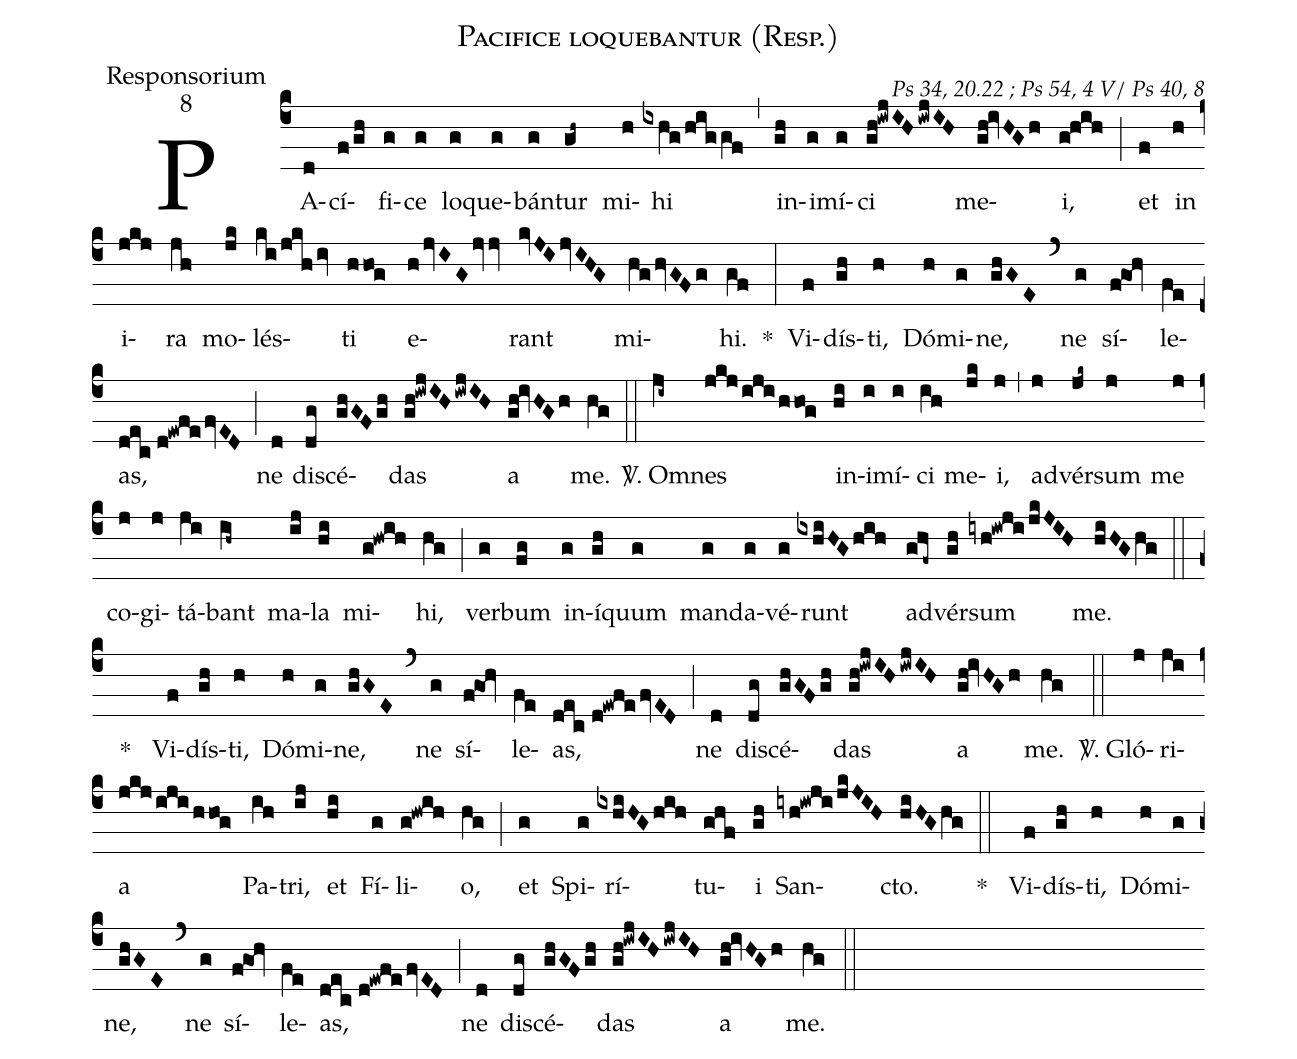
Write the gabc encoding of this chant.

name:Pacifice loquebantur (Resp.);
office-part:Responsorium;
mode:8;
commentary:Ps 34, 20.22 ; Ps 54, 4 V/ Ps 40, 8;
%%
(c4)PA(d)cí(f/gh)fi(g)ce(g) lo(g)que(g)bán(g)tur(gh~) mi(h)hi(ixhg/higgf) (,) in(gh)i(g)mí(g)ci(gh!iwjIH/iwjIH) me(gh!ivHGh)i,(g!hih) (;) et(f) in(h) i(jkj)ra(jh) mo(jk)lés(ki/jkh/iv)ti(hhog) e(h/jvIGjvjv)rant(kvJIjvIHG) mi(hg/hvGFg)hi.(gf) *(:) Vi(f)dís(gh)ti,(h) Dó(h)mi(g)ne,(ghGE) (`) ne(g) sí(f!goh)le(fe)as,(dec//d!ewfe/fvED) (;) ne(d) di(dg)scé(ghGFgh)das(gh!iwjIH/iwjIH) a(gh!ivHGh) me.(hg) (::)

<sp>V/</sp>. Om(ji~)nes(jkj/iji/hhog) in(hi)i(i)mí(i)ci(ih) me(jk)i,(j) (,) ad(j)vér(jk~)sum(j) me(j) co(j)gi(j)tá(ji)bant(ih~) ma(ij)la(hi) mi(g!hwih)hi,(hg) (;) ver(g)bum(fg) in(g)í(gh)quum(g) man(g)da(g)vé(g)runt(ixhiHGhih) ad(ghf~)vér(gh)sum(iyh!iwji/jkJIH) me.(hiHGhg) (::)
*() Vi(f)dís(gh)ti,(h) Dó(h)mi(g)ne,(ghGE) (`) ne(g) sí(f!goh)le(fe)as,(dec//d!ewfe/fvED) (;) ne(d) di(dg)scé(ghGFgh)das(gh!iwjIH/iwjIH) a(gh!ivHGh) me.(hg) (::)

<sp>V/</sp>. Gló(j)ri(ji)a(jkj/iji/hhog) Pa(ih)tri,(ij) et(hi) Fí(g)li(g!hwih)o,(hg) (;) et(g) Spi(g)rí(ixhiHG/hih)tu(ghf)i(gh) San(iyh!iwji/jkJIH)cto.(hiHGhg) (::)
*() Vi(f)dís(gh)ti,(h) Dó(h)mi(g)ne,(ghGE) (`) ne(g) sí(f!goh)le(fe)as,(dec//d!ewfe/fvED) (;) ne(d) di(dg)scé(ghGFgh)das(gh!iwjIH/iwjIH) a(gh!ivHGh) me.(hg) (::)
